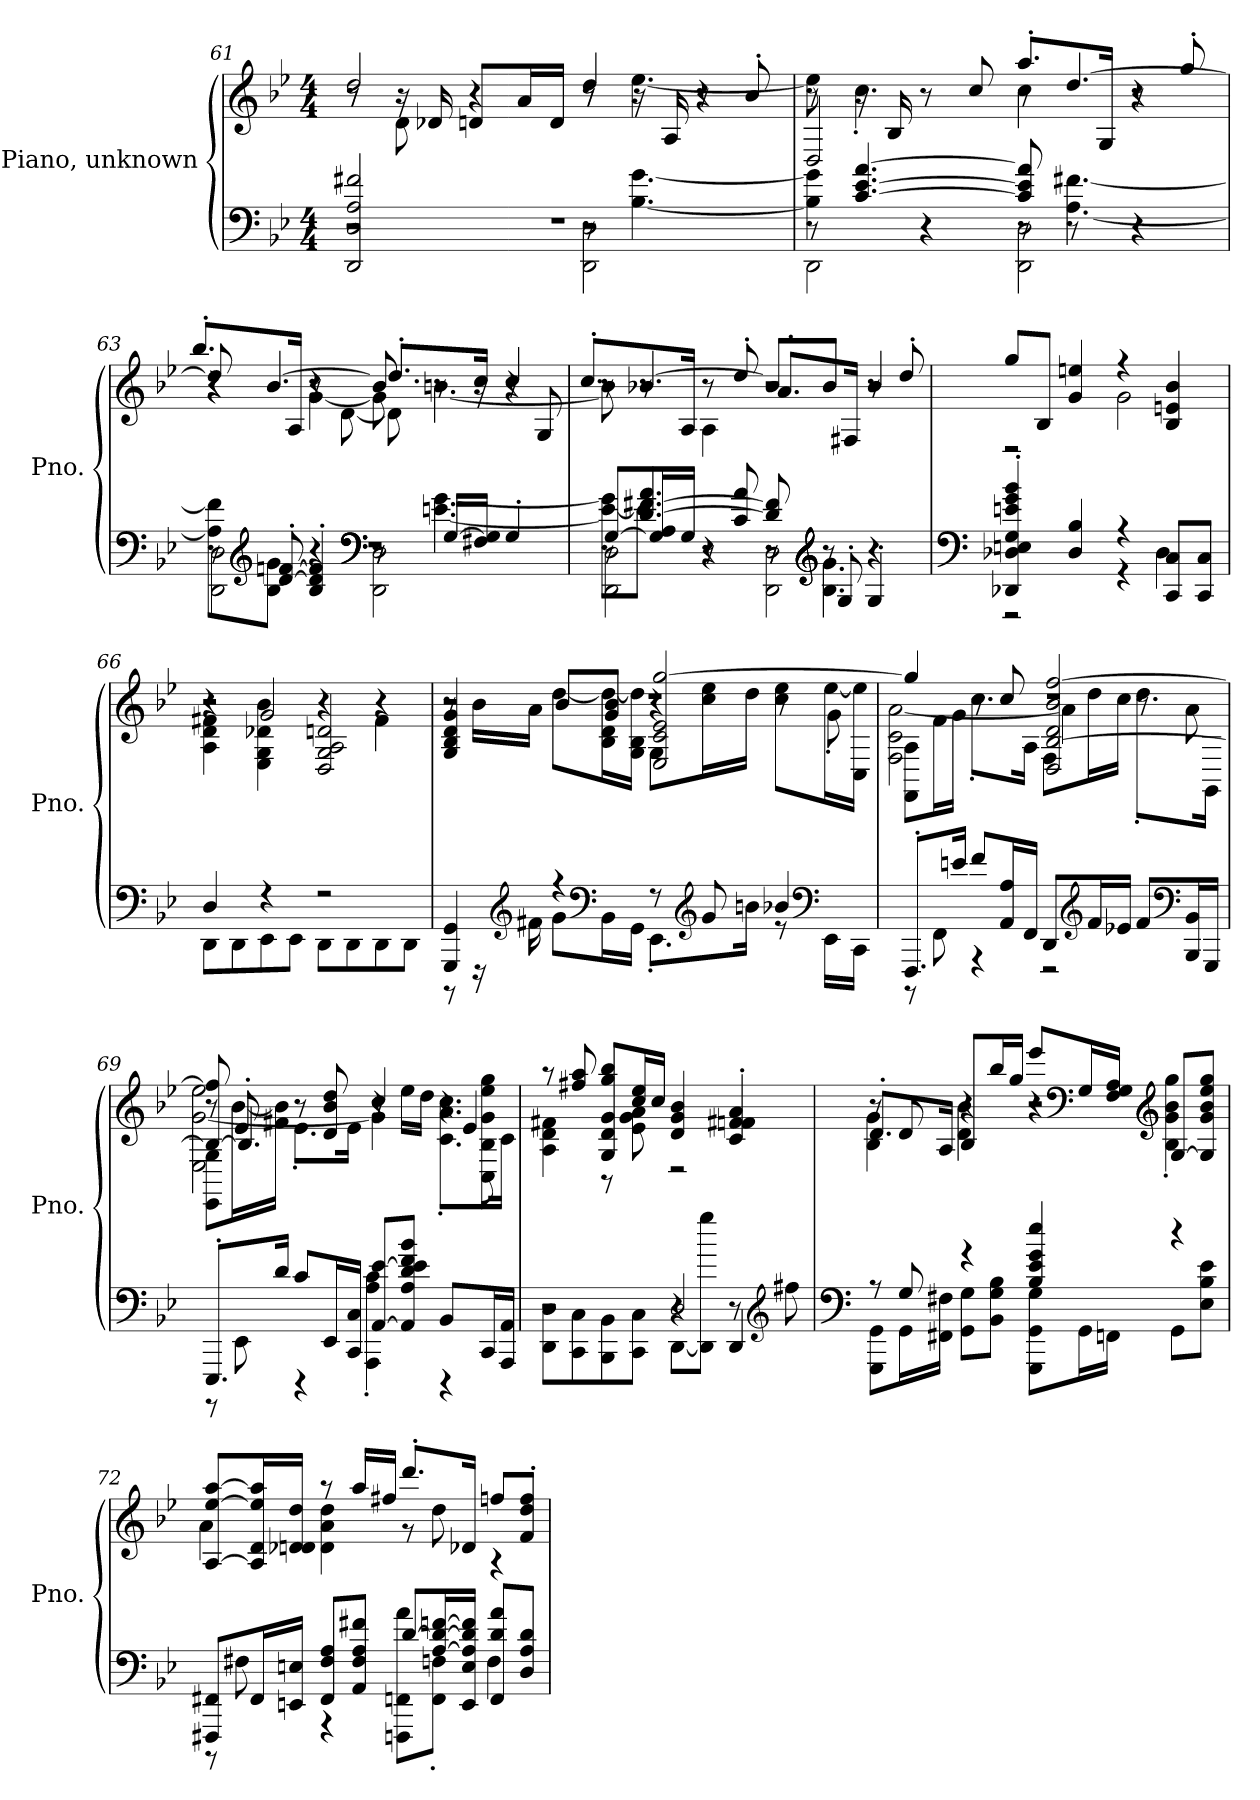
**kern	**kern
*part1	*part1
*staff2	*staff1
*I"Piano, unknown	*
*I'Pno.	*
*clefF4	*clefG2
*k[b-e-]	*k[b-e-]
*M4/4	*M4/4
=61	=61
*^	*^
*	*^	*	*^
*	*	*^	*	*	*
1r	2r	2DD/ 2D/ 2A/ 2f#X/	2r	2dd/	8r	8r
.	.	.	.	.	8d\	16r
.	.	.	.	.	.	16d-X/
.	.	.	.	.	4r	8dn/L
.	.	.	.	.	.	16a/L
.	.	.	.	.	.	16d/JJ
.	8r	2r	2DD\ 2D\	4dd/	8r	8r
.	[4.B-\ [4.g\	.	.	.	[4.ee-\	16r
.	.	.	.	.	.	16A/
.	.	.	.	4r	.	8r
.	.	.	.	.	.	8b-'/
*	*	*v	*v	*	*	*
!!LO:LB:g=z	!!	!!
=62	=62	=62	=62	=62	=62
8r	4B-\] 4g\]	2DD\	2D/	8ee-\]	8r
[4.c/ [4.e-/ [4.a/	.	.	.	4.cc'\	16r
.	.	.	.	.	16B-/
.	4r	.	.	.	8r
.	.	.	.	.	8cc/
8c/] 8e-/] 8a/]	8r	2DD\ 2D\	8r	4cc\	8.aa'/L
8r	[4.A\ [4.f#X\	.	[4.dd/	.	.
.	.	.	.	.	16G/Jk
4r	.	.	.	4r	8r
.	.	.	.	.	8gg'/
=63	=63	=63	=63	=63	=63
*	*	*^	*	*	*^
1r	8A\] 8f#\]L	8r	2DD\ 2D\	8dd/]	4r	8.bb-'/L	4r
*clefG2	*	*	*	*	*	*	*
.	8B-\ 8g\J	[8d/' [8fn/'	.	[4.b-/	.	.	.
.	.	.	.	.	.	16A/Jk	.
.	4r	4B-/' 4d/]' 4f/]'	.	.	[4g\	4r	8r
.	.	.	.	.	.	.	[8d\
*clefF4	*	*	*	*	*	*	*
.	8r	8r	2DD\ 2D\	8.b-/]	8g\]	8.dd'/L	8d\]
.	[4.en\ [4.g\	[16G/LL	.	.	[4.bn\	.	8r
.	.	16F#X/ 16G/]JJ	.	16r	.	16cc/Jk	.
.	.	4G'/	.	4cc/	.	8r	4r
.	.	.	.	.	.	8G/	.
*	*	*	*	*	*	*v	*v
!!LO:LB:g=z
=64	=64	=64	=64	=64	=64	=64
8r	8e\_ 8g\]L	[8G/L	2DD\ 2D\	8r	8b\]	8.cc'/L
[4.d/ [4.f#X/ 4.a/	8e\J]	16G/] 16A/L	.	[4.b-X/	8r	.
.	.	16G/JJ	.	.	.	16A/Jk
.	4r	8r	.	.	4A\	8r
.	.	8c/ 8a/	.	.	.	8dd'/
8d/] 8f#/]	8r	8r	2DD\ 2D\	8b-/L]	2r	8.a'/L
*clefG2	*	*	*	*	*	*
8r	4.B-\ 4.g\	8G'/	.	8b-/J	.	.
.	.	.	.	.	.	16F#X/Jk
4r	.	4G'/	.	4b-/	.	8r
.	.	.	.	.	.	8dd'/
*v	*v	*v	*v	*	*	*
*	*v	*v	*v
=65	=65
*clefF4	*
*^	*^
4DD-X/' 4D-X/' 4En/' 4G/' 4en/' 4g/' 4b-/'	2r	8gg/L	2r
.	.	8B-/J	.
4D-/ 4B-/	.	4g/ 4een/	.
4r	4r	4r	2g\
8CC/ 8C/L	4D-\	4B-/ 4en/ 4b-/	.
8CC/ 8C/J	.	.	.
=66	=66	=66	=66
*	*	*	*^
4D/	8DD\L	4r	4A\ 4d\ 4f#X\	2r
.	8DD\	.	.	.
4r	8EE-\	2g/	4E-\ 4G\ 4d-X\ 4b-\	.
.	8EE-\J	.	.	.
2r	8DD\L	.	4r	2D/ 2G/ 2A/ 2dn/
.	8DD\	.	.	.
.	8DD\	4r	4f#\	.
.	8DD\J	.	.	.
!!LO:LB:g=z
=67	=67	=67	=67	=67
*	*	*	*	*^
4GGG/ 4GG/	8r	1r	8r	4G/ 4B-/ 4d/ 4g/	2r
.	16r	.	16b-\LL	.	.
*clefG2	*	*	*	*	*
.	16f#X\	.	16a\JJ	.	.
4r	8g\L	.	[8dd\L	8b-/L	.
*clefF4	*	*	*	*	*
.	16BB-\L	.	16B-\ 16d\ 16dd\_L	8g/ 8b-/J	.
.	16GG\JJ	.	16G\ 16B-\ 16dd\]JJ	.	.
8r	8.EE-'\L	.	8G\L	2E-/ 2c/ 2e-/ [2gg/	4r
*clefG2	*	*	*	*	*
8g/	.	.	16cc\ 16ee-\L	.	.
.	16bn\Jk	.	16dd\JJ	.	.
4b-X/	8r	.	8cc\ 8ee-\L	.	8r
*clefF4	*	*	*	*	*
.	16EE-\LL	.	[16ee-\L	.	8g'\
.	16CC\JJ	.	16C\ 16ee-\]JJ	.	.
=68	=68	=68	=68	=68	=68
8.FFF'/L	8r	1r	8FF\ 8A\L	4gg/]	2F\ 2c\ [2a\
.	8FF\	.	16f\L	.	.
16en/Jk	.	.	16g\JJ	.	.
8f/L	4r	.	8.cc'\L	8r	.
16AA/ 16A/L	.	.	.	8cc/	.
16FF/JJ	.	.	16A\Jk	.	.
8DD/L	2r	.	8F\L	2D/ [2B-/ 2d/ 2b-/ [2ff/	4a\]
*clefG2	*	*	*	*	*
16f/L	.	.	16dd\L	.	.
16e-X/JJ	.	.	16cc\JJ	.	.
8f/L	.	.	8.dd'\L	.	8r
*clefF4	*	*	*	*	*
16BBB-/ 16BB-/L	.	.	.	.	8a\
16GGG/JJ	.	.	16GG\Jk	.	.
!!LO:LB:g=z	!!	!!	!!
=69	=69	=69	=69	=69	=69
8.EEE-'/L	8r	8r	8EE-\ 8G\L	8B-/_ 8ff/]	2E-\ [2g\ 2ee-\
.	8EE-\	8e-'/	[16b-\L	4.B-/]	.
16d/Jk	.	.	16f#X\ 16b-\]JJ	.	.
8c/L	4r	8r	8.e-'\L	.	.
16EE-/L	.	8d/ 8b-/ 8dd/	.	.	.
16CC/ 16C/JJ	.	.	16e-\Jk	.	.
[8AA/ [8e-/L	4AAA\' 4A\' 4c\'	4cc/	8r	4r	4g\]
8AA/] 8A/ 8d/ 8e-/] 8f/ 8b-/J	.	.	16ee-\LL	.	.
.	.	.	16dd\JJ	.	.
8BB-/L	4r	4r	8.c\' 8.a\' 8.cc\'L	4e-/	8r
16CC/L	.	.	.	.	8C\ 8B-\ 8g\ 8ee-\ 8gg\
16AAA/ 16AA/JJ	.	.	16c\Jk	.	.
*	*	*	*v	*v	*v
=70	=70	=70	=70
*	*^	*	*
2r	8DD\ 8D\L	2r	8r	4A\ 4d\ 4f#X\
.	8CC\ 8C\	.	8ff#X/ 8aa/	.
.	8BBB-\ 8BB-\	.	8G/ 8d/ 8g/ 8gg/ 8bb-/L	8r
.	8CC\ 8C\J	.	16cc/ 16ee-/L	8e-\ 8g\ 8a\
.	.	.	16cc/JJ	.
2D/	[8DD\L	4r	4d/ 4g/ 4b-/	2r
.	8DD\] 8gg\J	.	.	.
.	8r	4DD/	4c/' 4fn/' 4f#X/' 4a/'	.
*clefG2	*	*	*	*
.	8ff#X\	.	.	.
*v	*v	*v	*	*
*	*v	*v
!!LO:PB:g=z
=71	=71
*clefF4	*
*^	*^
*	*	*	*^
8r	8GGG\ 8GG\L	8.d'/L	4B-\ 4g\	8r
8G/	16GG\L	.	.	8d/
.	16FF#X\ 16F#X\JJ	16A/Jk	.	.
4r	8GG\ 8G\L	8B-/L	4d\ 4b-\	4r
.	8BB-\ 8G\ 8B-\J	16bb-/L	.	.
.	.	16gg/JJ	.	.
4B-/ 4e-/ 4g/ 4ee-/	8GGG\ 8GG\ 8G\L	8eee-/L	4r	2r
*	*	*clefF4	*	*
.	16GG\L	16G/L	.	.
.	16FFn\JJ	16F/ 16G/ 16A/JJ	.	.
*	*	*clefG2	*	*
4r	8GG\L	[8G/L	4B-\' 4g\' 4b-\' 4gg\'	.
.	8E-\ 8B-\ 8e-\J	8G/] 8g/ 8b-/ 8ee-/ 8gg/J	.	.
*	*	*	*v	*v
=72	=72	=72	=72
8FFF#X/ 8FF#X/L	8r	[8A/ [8ee-/ [8aa/L	4a\
16FF#/L	8F#X\	16A/] 16d/ 16ee-/] 16aa/]L	.
16EEn/ 16En/JJ	.	16d-X/ 16dn/ 16dd/JJ	.
8FF#/ 8F#/ 8A/L	4r	8r	4d\ 4a\ 4dd\
8AA/ 8F#/ 8A/ 8f#X/J	.	16aa/LL	.
.	.	16ff#X/JJ	.
[8d/L	8FFFn\ 8FFn\ 8a\L	8.ddd'/L	8r
[16A/ 16d/_ [16fn/L	8FF\' 8Fn\'J	.	8dd\
16EE/ 16E/ 16A/] 16d/] 16f/]JJ	.	16d-X/Jk	.
8FF/ 8d/ 8a/L	4F\	8ffn/L	4r
8D/ 8A/ 8d/J	.	8f/' 8dd/' 8ff/'J	.
*v	*v	*	*
*	*v	*v
=	=
*-	*-
